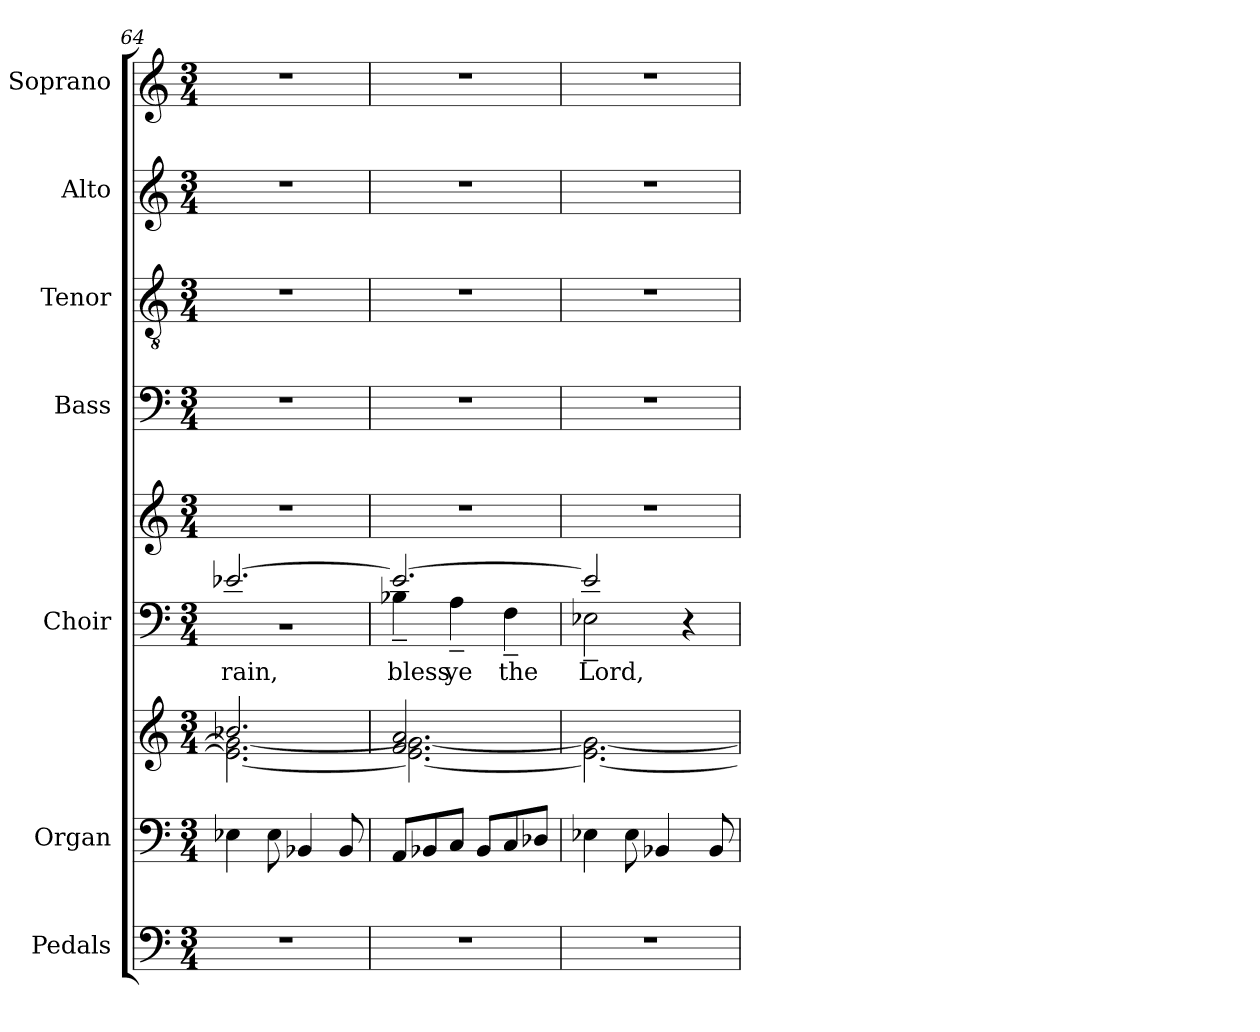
**kern	**kern	**kern	**kern	**text	**kern	**kern	**kern	**kern	**kern
*part7	*part6	*part6	*part5	*part5	*part5	*part4	*part3	*part2	*part1
*staff9	*staff8	*staff7	*staff6	*staff6	*staff5	*staff4	*staff3	*staff2	*staff1
*I"Pedals	*I"Organ	*	*I"Choir	*	*	*I"Bass	*I"Tenor	*I"Alto	*I"Soprano
*I'Ped.	*I'Org.	*	*I'Choir	*	*	*I'B.	*I'T.	*I'A.	*I'S.
*clefF4	*clefF4	*clefG2	*clefF4	*	*clefG2	*clefF4	*clefGv2	*clefG2	*clefG2
*	*	*	*	*	*	*	*ITrd7c12	*	*
*k[]	*k[]	*k[]	*k[]	*	*k[]	*k[]	*k[]	*k[]	*k[]
*C:	*C:	*C:	*C:	*	*C:	*C:	*C:	*C:	*C:
*M3/4	*M3/4	*M3/4	*M3/4	*	*M3/4	*M3/4	*M3/4	*M3/4	*M3/4
=64	=64	=64	=64	=64	=64	=64	=64	=64	=64
!LO:N:vis=1	!	!	!	!	!	!	!	!	!
*	*	*^	*	*	*	*	*	*	*
*	*	*	*	*^	*	*	*	*	*	*
!	!	!	!	!	!LO:N:vis=1	!LO:LY:a:color=#000000	!LO:N:vis=1	!LO:N:vis=1	!LO:N:vis=1	!LO:N:vis=1	!LO:N:vis=1
2.r	4E-Xi\	2.b-Xi/	2.e-i\_< 2.gi_<	[>2.e-Xi/	2.r	rain,	2.r	2.r	2.r	2.r	2.r
.	8E-i\	.	.	.	.	.	.	.	.	.	.
.	4BB-Xi/	.	.	.	.	.	.	.	.	.	.
.	8BB-i/	.	.	.	.	.	.	.	.	.	.
=65	=65	=65	=65	=65	=65	=65	=65	=65	=65	=65	=65
!LO:N:vis=1	!	!	!	!	!	!	!	!	!	!	!
!	!	!	!	!	!	!LO:LY:b:color=#000000	!LO:N:vis=1	!LO:N:vis=1	!LO:N:vis=1	!LO:N:vis=1	!LO:N:vis=1
2.r	8AAi/L	2.fi/ 2.ai	2.e-i\_< 2.gi_<	2.e-i/_>	4B-X~i\	bless	2.r	2.r	2.r	2.r	2.r
.	8BB-Xi/	.	.	.	.	.	.	.	.	.	.
!	!	!	!	!	!	!LO:LY:b:color=#000000	!	!	!	!	!
.	8Ci/J	.	.	.	4A~i\	ye	.	.	.	.	.
.	8BB-i/L	.	.	.	.	.	.	.	.	.	.
!	!	!	!	!	!	!LO:LY:b:color=#000000	!	!	!	!	!
.	8Ci/	.	.	.	4F~i\	the	.	.	.	.	.
.	8D-Xi/J	.	.	.	.	.	.	.	.	.	.
=66	=66	=66	=66	=66	=66	=66	=66	=66	=66	=66	=66
!LO:N:vis=1	!	!	!	!	!	!	!	!	!	!	!
!	!	!	!	!	!	!LO:LY:b:color=#000000	!LO:N:vis=1	!LO:N:vis=1	!LO:N:vis=1	!LO:N:vis=1	!LO:N:vis=1
2.r	4E-Xi\	2.ryy	2.e-i\_< 2.gi_<	2e-i/]	2E-X~i\	Lord,	2.r	2.r	2.r	2.r	2.r
.	8E-i\	.	.	.	.	.	.	.	.	.	.
.	4BB-Xi/	.	.	.	.	.	.	.	.	.	.
.	.	.	.	4r	4ryy	.	.	.	.	.	.
.	8BB-i/	.	.	.	.	.	.	.	.	.	.
*	*	*v	*v	*	*	*	*	*	*	*	*
*	*	*	*v	*v	*	*	*	*	*	*
=	=	=	=	=	=	=	=	=	=
*-	*-	*-	*-	*-	*-	*-	*-	*-	*-
